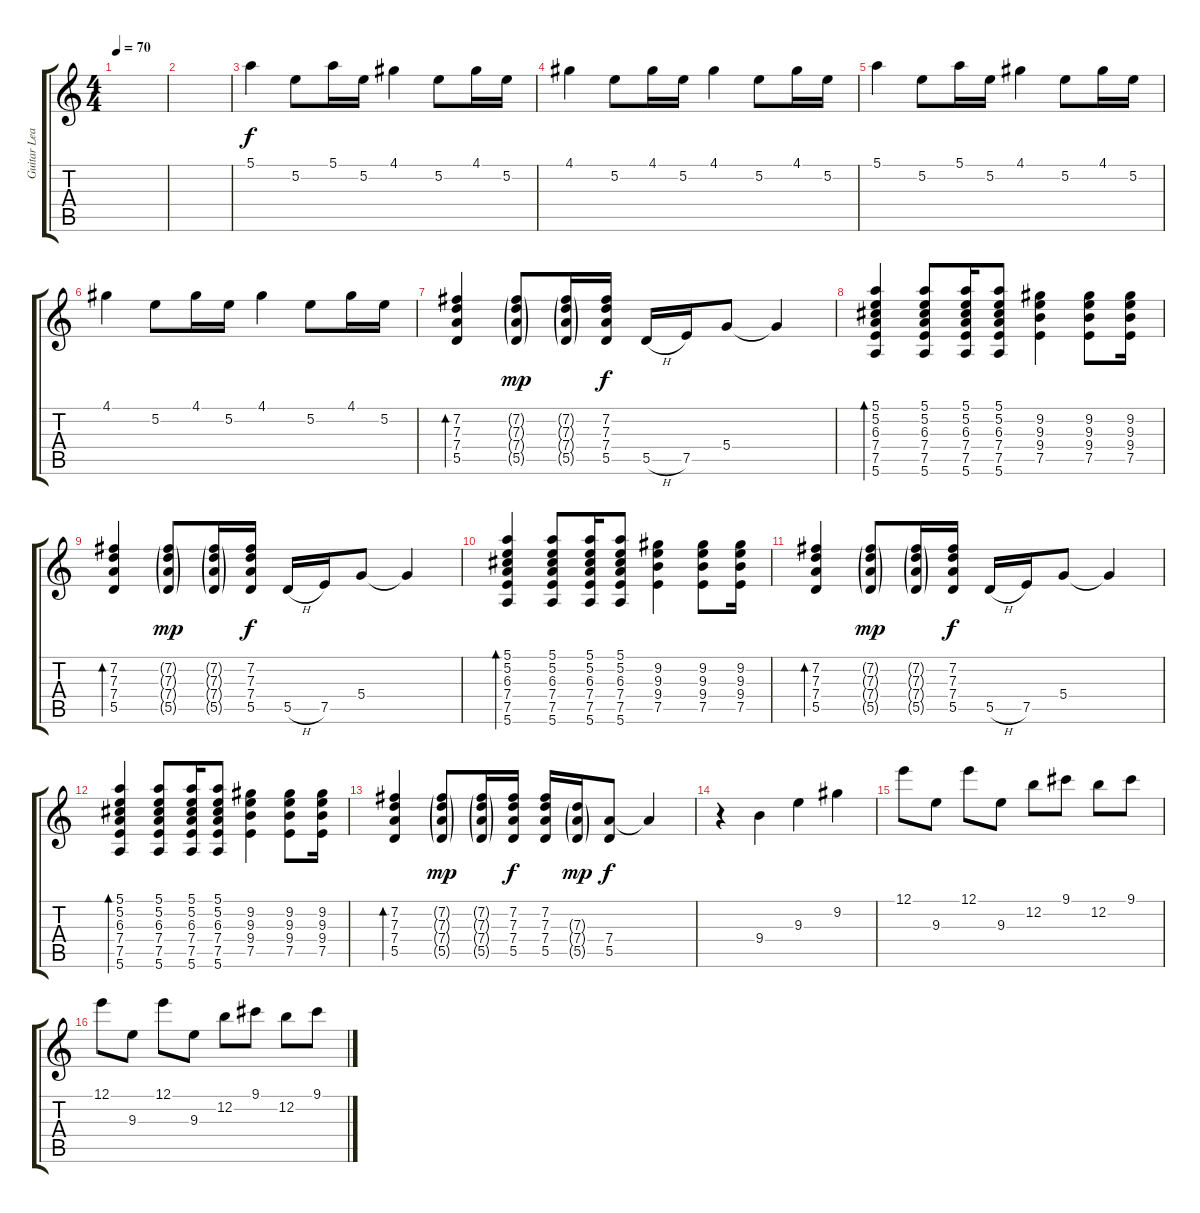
\track ("Guitar Lead" "Guitar Lea") {instrument electricguitarclean}
\staff {score tabs}
\tuning (E4 B3 G3 D3 A2 E2) {hide}
\ts (4 4)
\tempo 70
\clef g2
\ks c
|
|
5.1.4 5.2.8 5.1.16 5.2.16 4.1.4 5.2.8 4.1.16 5.2.16 |
4.1.4 5.2.8 4.1.16 5.2.16 4.1.4 5.2.8 4.1.16 5.2.16 |
5.1.4 5.2.8 5.1.16 5.2.16 4.1.4 5.2.8 4.1.16 5.2.16 |
4.1.4 5.2.8 4.1.16 5.2.16 4.1.4 5.2.8 4.1.16 5.2.16 |
(7.2 7.3 7.4 5.5).4{bd 240} (7.2{g} 7.3{g} 7.4{g} 5.5{g}).8{dy mp} (7.2{g} 7.3{g} 7.4{g} 5.5{g}).16 (7.2 7.3 7.4 5.5).16{dy f} 5.5{h}.16 7.5.16 5.4.8 5.4{t}.4 |
(5.1 5.2 6.3 7.4 7.5 5.6).4{bd 30} (5.1 5.2 6.3 7.4 7.5 5.6).8 (5.1 5.2 6.3 7.4 7.5 5.6).16 (5.1 5.2 6.3 7.4 7.5 5.6).8 (9.2 9.3 9.4 7.5).4 (9.2 9.3 9.4 7.5).8 (9.2 9.3 9.4 7.5).16 |
(7.2 7.3 7.4 5.5).4{bd 240} (7.2{g} 7.3{g} 7.4{g} 5.5{g}).8{dy mp} (7.2{g} 7.3{g} 7.4{g} 5.5{g}).16 (7.2 7.3 7.4 5.5).16{dy f} 5.5{h}.16 7.5.16 5.4.8 5.4{t}.4 |
(5.1 5.2 6.3 7.4 7.5 5.6).4{bd 30} (5.1 5.2 6.3 7.4 7.5 5.6).8 (5.1 5.2 6.3 7.4 7.5 5.6).16 (5.1 5.2 6.3 7.4 7.5 5.6).8 (9.2 9.3 9.4 7.5).4 (9.2 9.3 9.4 7.5).8 (9.2 9.3 9.4 7.5).16 |
(7.2 7.3 7.4 5.5).4{bd 120} (7.2{g} 7.3{g} 7.4{g} 5.5{g}).8{dy mp} (7.2{g} 7.3{g} 7.4{g} 5.5{g}).16 (7.2 7.3 7.4 5.5).16{dy f} 5.5{h}.16 7.5.16 5.4.8 5.4{t}.4 |
(5.1 5.2 6.3 7.4 7.5 5.6).4{bd 30} (5.1 5.2 6.3 7.4 7.5 5.6).8 (5.1 5.2 6.3 7.4 7.5 5.6).16 (5.1 5.2 6.3 7.4 7.5 5.6).8 (9.2 9.3 9.4 7.5).4 (9.2 9.3 9.4 7.5).8 (9.2 9.3 9.4 7.5).16 |
(7.2 7.3 7.4 5.5).4{bd 120} (7.2{g} 7.3{g} 7.4{g} 5.5{g}).8{dy mp} (7.2{g} 7.3{g} 7.4{g} 5.5{g}).16 (7.2 7.3 7.4 5.5).16{dy f} (7.2 7.3 7.4 5.5).16 (7.3{g} 7.4{g} 5.5{g}).16{dy mp} (7.4 5.5).8{dy f} 7.4{t}.4 |
r.4 9.4.4 9.3.4 9.2.4 |
12.1.8 9.3.8 12.1.8 9.3.8 12.2.8 9.1.8 12.2.8 9.1.8 |
12.1.8 9.3.8 12.1.8 9.3.8 12.2.8 9.1.8 12.2.8 9.1.8
